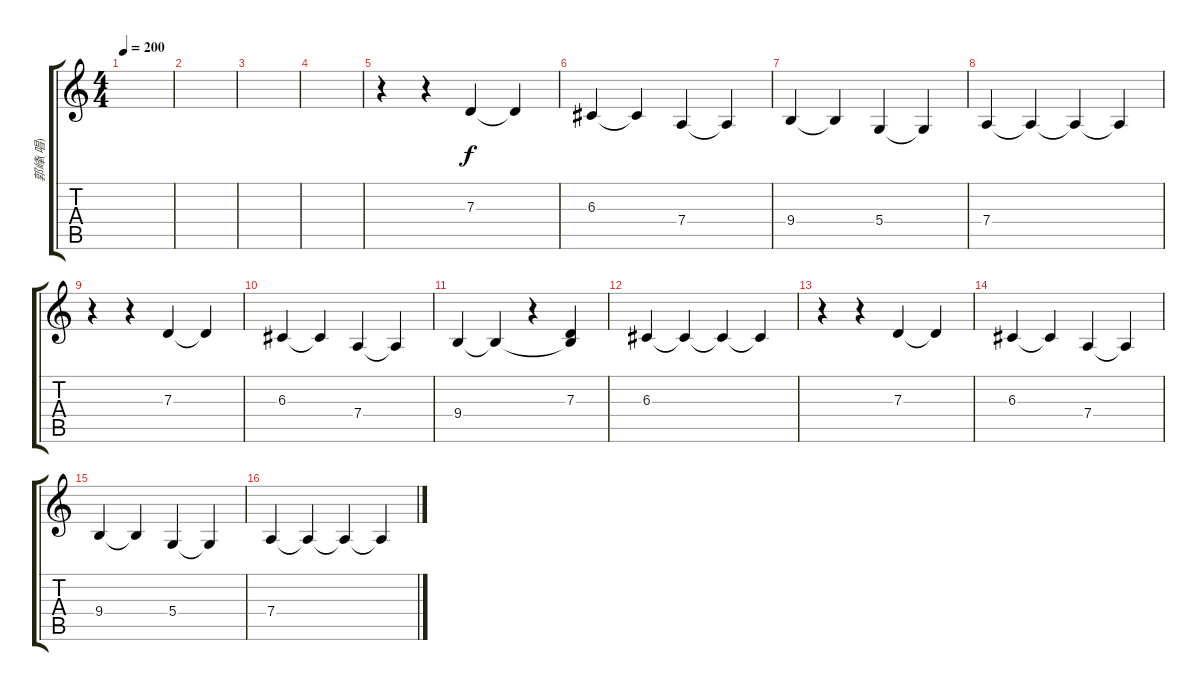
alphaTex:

\track ("郭峰(唱)" "郭峰(唱)") {instrument violin}
\staff {score tabs}
\tuning (E4 B3 G3 D3 A2 E2) {hide}
\ts (4 4)
\tempo 200
\clef g2
\ks c
|
|
|
|
r.4 r.4 7.3.4 7.3{t}.4 |
6.3.4 6.3{t}.4 7.4.4 7.4{t}.4 |
9.4.4 9.4{t}.4 5.4.4 5.4{t}.4 |
7.4.4 7.4{t}.4 7.4{t}.4 7.4{t}.4 |
r.4 r.4 7.3.4 7.3{t}.4 |
6.3.4 6.3{t}.4 7.4.4 7.4{t}.4 |
9.4.4 9.4{t}.4 r.4 (7.3 9.4{t}).4 |
6.3.4 6.3{t}.4 6.3{t}.4 6.3{t}.4 |
r.4 r.4 7.3.4 7.3{t}.4 |
6.3.4 6.3{t}.4 7.4.4 7.4{t}.4 |
9.4.4 9.4{t}.4 5.4.4 5.4{t}.4 |
7.4.4 7.4{t}.4 7.4{t}.4 7.4{t}.4
